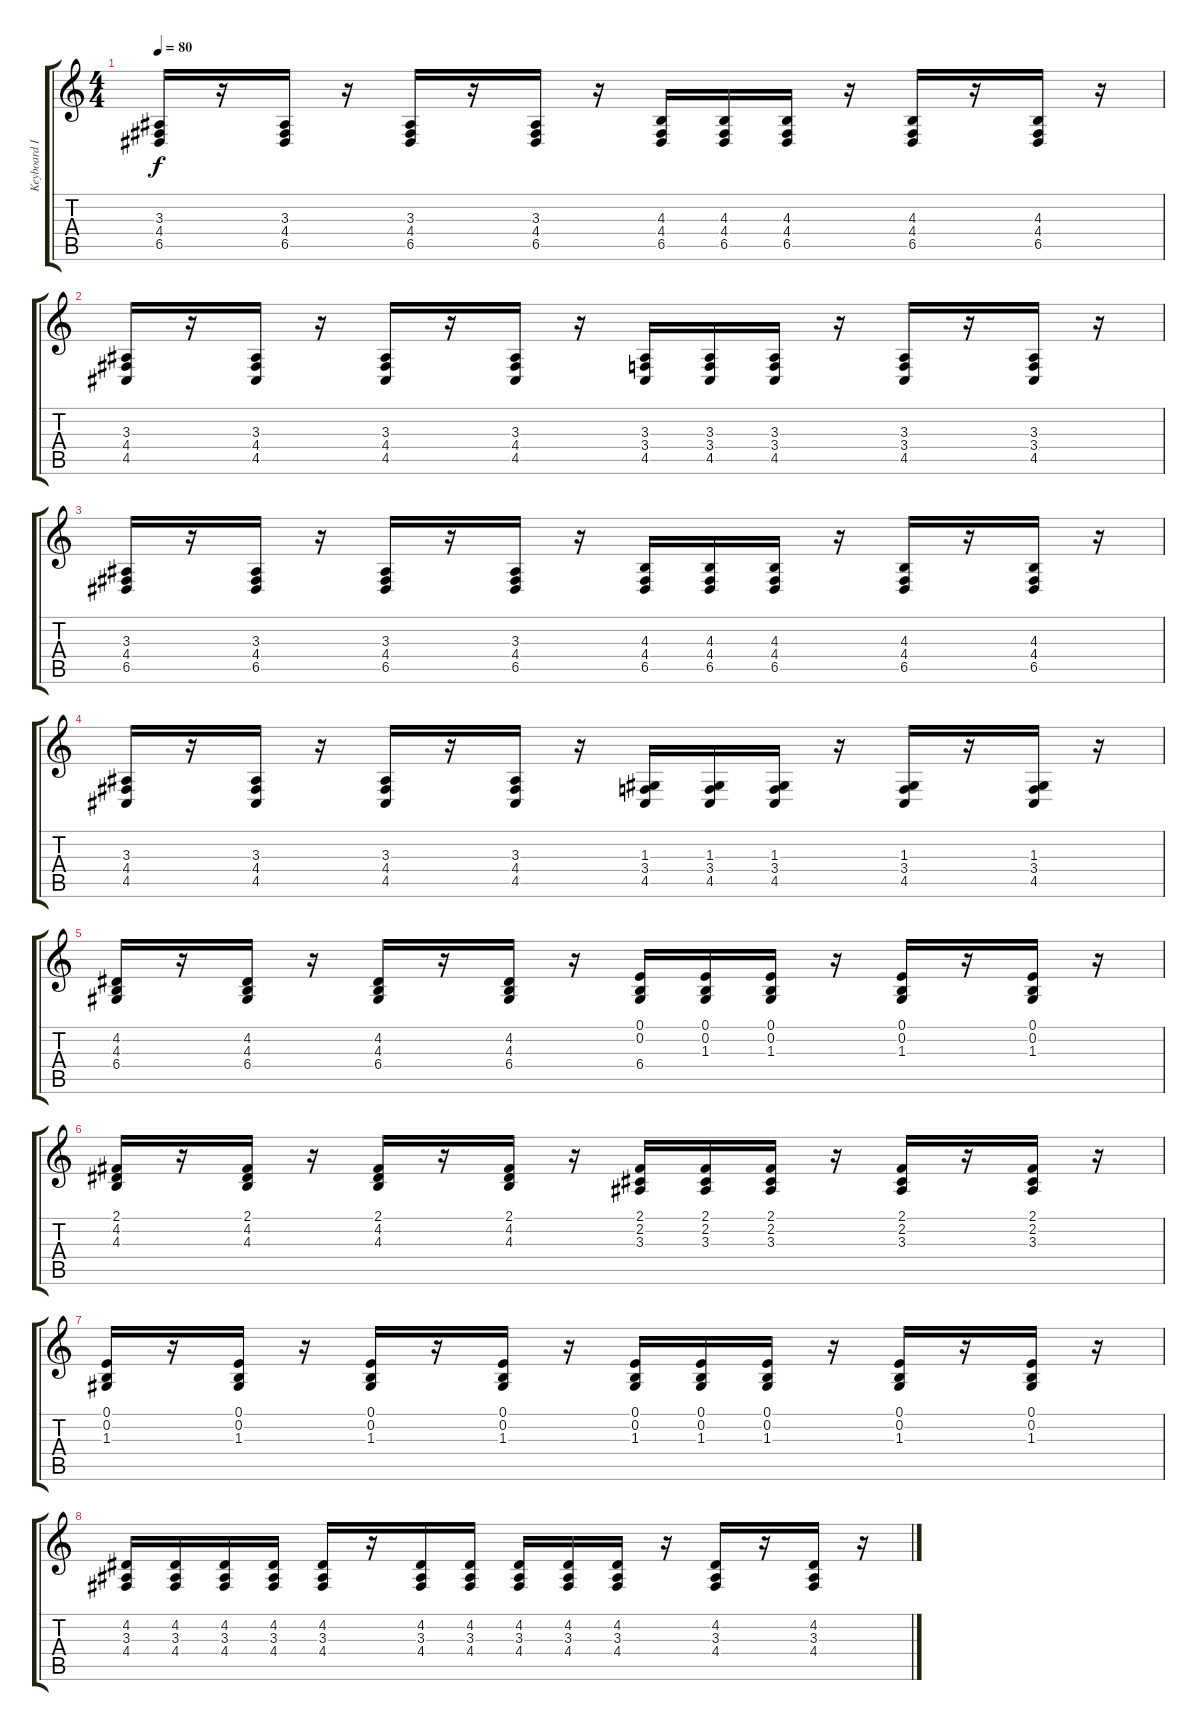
\track ("Keyboard IV" "Keyboard I") {instrument stringensemble1}
\staff {score tabs}
\tuning (E4 B3 G3 D3 A2 E2) {hide}
\ts (4 4)
\tempo 80
\clef g2
\ks c
(3.3 4.4 6.5).16{dy f} r.16 (3.3 4.4 6.5).16 r.16 (3.3 4.4 6.5).16 r.16 (3.3 4.4 6.5).16 r.16 (4.3 4.4 6.5).16 (4.3 4.4 6.5).16 (4.3 4.4 6.5).16 r.16 (4.3 4.4 6.5).16 r.16 (4.3 4.4 6.5).16 r.16 |
(3.3 4.4 4.5).16 r.16 (3.3 4.4 4.5).16 r.16 (3.3 4.4 4.5).16 r.16 (3.3 4.4 4.5).16 r.16 (3.3 3.4 4.5).16 (3.3 3.4 4.5).16 (3.3 3.4 4.5).16 r.16 (3.3 3.4 4.5).16 r.16 (3.3 3.4 4.5).16 r.16 |
(3.3 4.4 6.5).16 r.16 (3.3 4.4 6.5).16 r.16 (3.3 4.4 6.5).16 r.16 (3.3 4.4 6.5).16 r.16 (4.3 4.4 6.5).16 (4.3 4.4 6.5).16 (4.3 4.4 6.5).16 r.16 (4.3 4.4 6.5).16 r.16 (4.3 4.4 6.5).16 r.16 |
(3.3 4.4 4.5).16 r.16 (3.3 4.4 4.5).16 r.16 (3.3 4.4 4.5).16 r.16 (3.3 4.4 4.5).16 r.16 (1.3 3.4 4.5).16 (1.3 3.4 4.5).16 (1.3 3.4 4.5).16 r.16 (1.3 3.4 4.5).16 r.16 (1.3 3.4 4.5).16 r.16 |
(4.2 4.3 6.4).16 r.16 (4.2 4.3 6.4).16 r.16 (4.2 4.3 6.4).16 r.16 (4.2 4.3 6.4).16 r.16 (0.1 0.2 6.4).16 (0.1 0.2 1.3).16 (0.1 0.2 1.3).16 r.16 (0.1 0.2 1.3).16 r.16 (0.1 0.2 1.3).16 r.16 |
(2.1 4.2 4.3).16 r.16 (2.1 4.2 4.3).16 r.16 (2.1 4.2 4.3).16 r.16 (2.1 4.2 4.3).16 r.16 (2.1 2.2 3.3).16 (2.1 2.2 3.3).16 (2.1 2.2 3.3).16 r.16 (2.1 2.2 3.3).16 r.16 (2.1 2.2 3.3).16 r.16 |
(0.1 0.2 1.3).16 r.16 (0.1 0.2 1.3).16 r.16 (0.1 0.2 1.3).16 r.16 (0.1 0.2 1.3).16 r.16 (0.1 0.2 1.3).16 (0.1 0.2 1.3).16 (0.1 0.2 1.3).16 r.16 (0.1 0.2 1.3).16 r.16 (0.1 0.2 1.3).16 r.16 |
(4.2 3.3 4.4).16 (4.2 3.3 4.4).16 (4.2 3.3 4.4).16 (4.2 3.3 4.4).16 (4.2 3.3 4.4).16 r.16 (4.2 3.3 4.4).16 (4.2 3.3 4.4).16 (4.2 3.3 4.4).16 (4.2 3.3 4.4).16 (4.2 3.3 4.4).16 r.16 (4.2 3.3 4.4).16 r.16 (4.2 3.3 4.4).16 r.16
